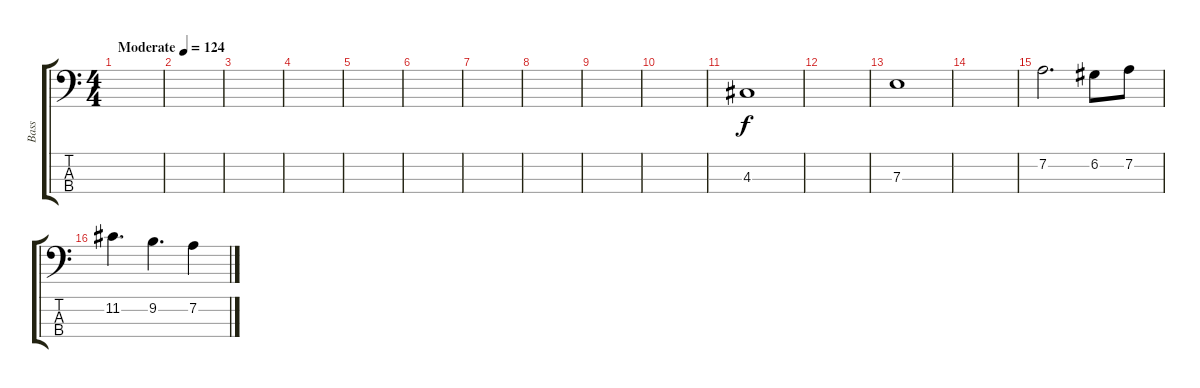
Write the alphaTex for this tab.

\track ("Bass" "Bass") {instrument electricbassfinger}
\staff {score tabs}
\tuning (G2 D2 A1 D1) {hide}
\ts (4 4)
\tempo (124 "Moderate")
\clef f4
\ks c
|
|
|
|
|
|
|
|
|
|
4.3.1 |
|
7.3.1 |
|
7.2.2{d} 6.2.8 7.2.8 |
11.2.4{d} 9.2.4{d} 7.2.4
